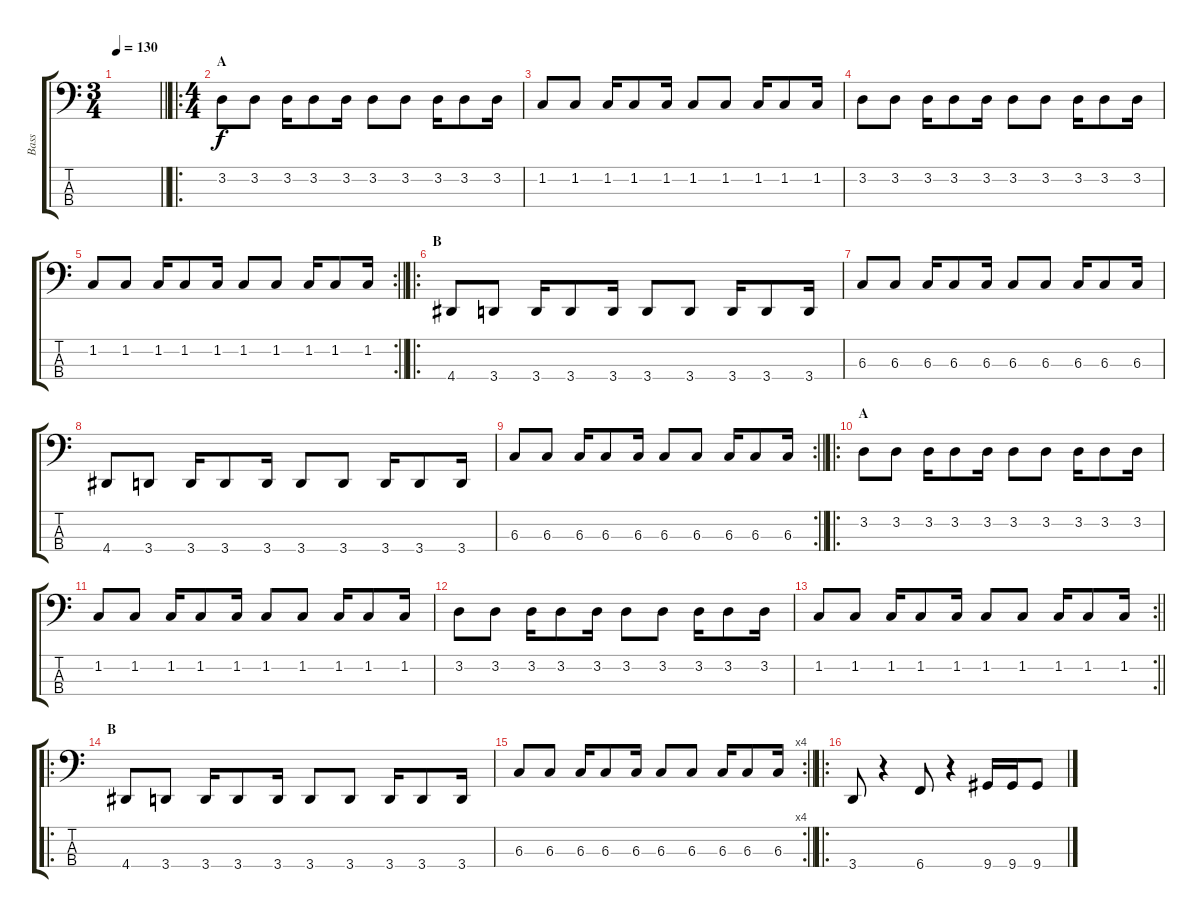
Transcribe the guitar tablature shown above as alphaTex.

\track ("Bass" "Bass") {instrument electricbassfinger}
\staff {score tabs}
\tuning (E2 B1 Gb1 B0) {hide}
\ts (3 4)
\tempo 130
\clef f4
\barLineRight lightlight
\ks c
|
\ro
\ts (4 4)
\section ("" "A")
3.2.8 3.2.8 3.2.16 3.2.8 3.2.16 3.2.8 3.2.8 3.2.16 3.2.8 3.2.16 |
1.2.8 1.2.8 1.2.16 1.2.8 1.2.16 1.2.8 1.2.8 1.2.16 1.2.8 1.2.16 |
3.2.8 3.2.8 3.2.16 3.2.8 3.2.16 3.2.8 3.2.8 3.2.16 3.2.8 3.2.16 |
\rc 2
\barLineRight lightlight
1.2.8 1.2.8 1.2.16 1.2.8 1.2.16 1.2.8 1.2.8 1.2.16 1.2.8 1.2.16 |
\ro
\section ("" "B")
4.4.8 3.4.8 3.4.16 3.4.8 3.4.16 3.4.8 3.4.8 3.4.16 3.4.8 3.4.16 |
6.3.8 6.3.8 6.3.16 6.3.8 6.3.16 6.3.8 6.3.8 6.3.16 6.3.8 6.3.16 |
4.4.8 3.4.8 3.4.16 3.4.8 3.4.16 3.4.8 3.4.8 3.4.16 3.4.8 3.4.16 |
\rc 2
\barLineRight lightlight
6.3.8 6.3.8 6.3.16 6.3.8 6.3.16 6.3.8 6.3.8 6.3.16 6.3.8 6.3.16 |
\ro
\section ("" "A")
3.2.8 3.2.8 3.2.16 3.2.8 3.2.16 3.2.8 3.2.8 3.2.16 3.2.8 3.2.16 |
1.2.8 1.2.8 1.2.16 1.2.8 1.2.16 1.2.8 1.2.8 1.2.16 1.2.8 1.2.16 |
3.2.8 3.2.8 3.2.16 3.2.8 3.2.16 3.2.8 3.2.8 3.2.16 3.2.8 3.2.16 |
\rc 2
\barLineRight lightlight
1.2.8 1.2.8 1.2.16 1.2.8 1.2.16 1.2.8 1.2.8 1.2.16 1.2.8 1.2.16 |
\ro
\section ("" "B")
4.4.8 3.4.8 3.4.16 3.4.8 3.4.16 3.4.8 3.4.8 3.4.16 3.4.8 3.4.16 |
\rc 4
\barLineRight lightlight
6.3.8 6.3.8 6.3.16 6.3.8 6.3.16 6.3.8 6.3.8 6.3.16 6.3.8 6.3.16 |
\ro
3.4.8 r.4 6.4.8 r.4 9.4.16 9.4.16 9.4.8
